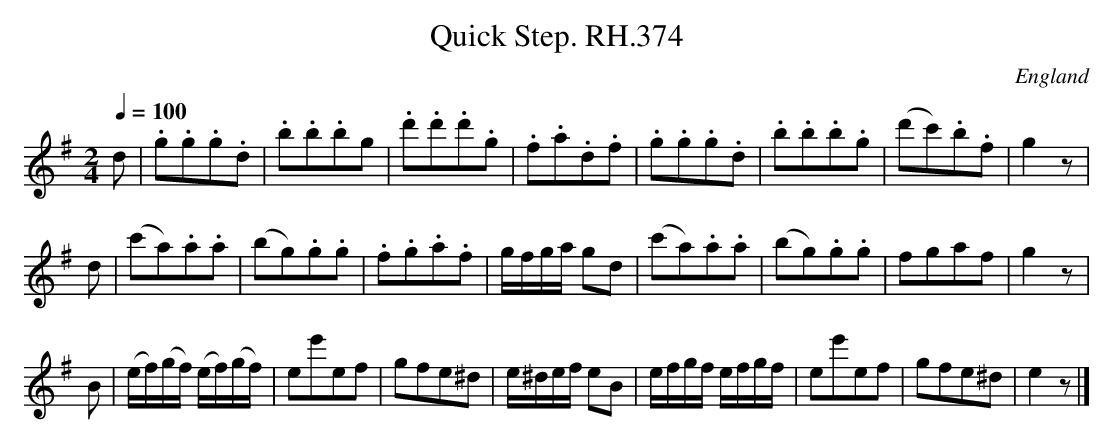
X:1
T:Quick Step. RH.374
L:1/8
M:2/4
O:England
Q:1/4=100
K:G
d|.g.g.g.d|.b.b.bg|.d'.d'.d'.g|.f.a.d.f|\
.g.g.g.d|.b.b.b.g|(d'c').b.f|g2z|!
d|(c'a).a.a|(bg).g.g|.f.g.a.f|g/f/g/a/ gd|\
(c'a).a.a|(bg).g.g|fgaf|g2z|!
B|(e/f/)(g/f/) (e/f/)(g/f/)|ee'ef|gfe^d|e/^d/e/f/ eB|\
e/f/g/f/ e/f/g/f/|ee'ef|gfe^d|e2z|]
